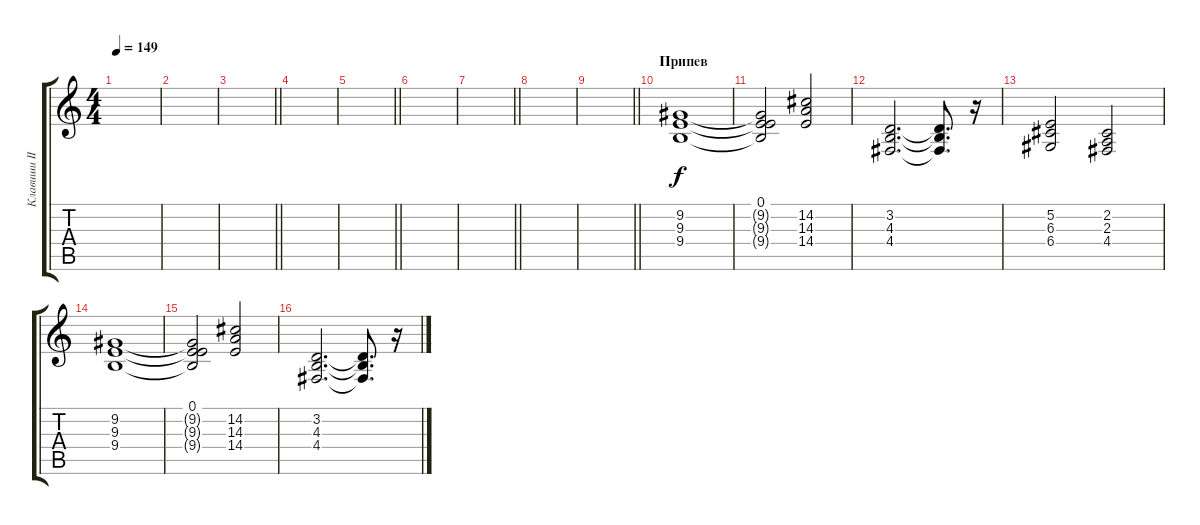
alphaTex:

\track ("Клавиши II" "Клавиши II") {instrument lead3calliope}
\staff {score tabs}
\tuning (E4 B3 G3 D3 A2 E2) {hide}
\ts (4 4)
\tempo 149
\clef g2
\ks c
|
|
\barLineRight lightlight
|
|
\barLineRight lightlight
|
|
\barLineRight lightlight
|
|
\barLineRight lightlight
|
\section ("" "Припев")
(9.2 9.3 9.4).1 |
(0.1 9.2{t} 9.3{t} 9.4{t}).2 (14.2 14.3 14.4).2 |
(3.2 4.3 4.4).2{d} (3.2{t} 4.3{t} 4.4{t}).8{d} r.16 |
(5.2 6.3 6.4).2 (2.2 2.3 4.4).2 |
(9.2 9.3 9.4).1 |
(0.1 9.2{t} 9.3{t} 9.4{t}).2 (14.2 14.3 14.4).2 |
(3.2 4.3 4.4).2{d} (3.2{t} 4.3{t} 4.4{t}).8{d} r.16
